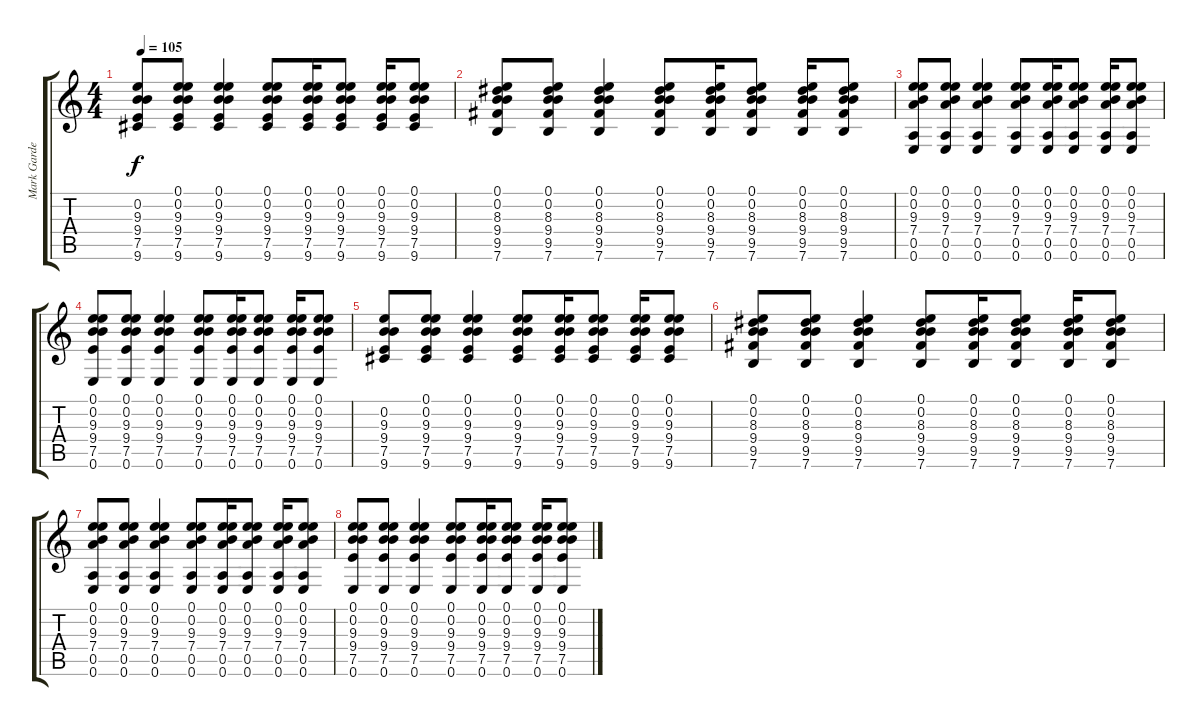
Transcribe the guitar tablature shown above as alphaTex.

\track ("Mark Gardener" "Mark Garde") {instrument acousticguitarsteel}
\staff {score tabs}
\tuning (E4 B3 G3 D3 A2 E2) {hide}
\ts (4 4)
\tempo 105
\clef g2
\ks c
(0.2 9.3 9.4 7.5 9.6).8{dy f} (0.1 0.2 9.3 9.4 7.5 9.6).8 (0.1 0.2 9.3 9.4 7.5 9.6).4 (0.1 0.2 9.3 9.4 7.5 9.6).8 (0.1 0.2 9.3 9.4 7.5 9.6).16 (0.1 0.2 9.3 9.4 7.5 9.6).8 (0.1 0.2 9.3 9.4 7.5 9.6).16 (0.1 0.2 9.3 9.4 7.5 9.6).8 |
(0.1 0.2 8.3 9.4 9.5 7.6).8 (0.1 0.2 8.3 9.4 9.5 7.6).8 (0.1 0.2 8.3 9.4 9.5 7.6).4 (0.1 0.2 8.3 9.4 9.5 7.6).8 (0.1 0.2 8.3 9.4 9.5 7.6).16 (0.1 0.2 8.3 9.4 9.5 7.6).8 (0.1 0.2 8.3 9.4 9.5 7.6).16 (0.1 0.2 8.3 9.4 9.5 7.6).8 |
(0.1 0.2 9.3 7.4 0.5 0.6).8 (0.1 0.2 9.3 7.4 0.5 0.6).8 (0.1 0.2 9.3 7.4 0.5 0.6).4 (0.1 0.2 9.3 7.4 0.5 0.6).8 (0.1 0.2 9.3 7.4 0.5 0.6).16 (0.1 0.2 9.3 7.4 0.5 0.6).8 (0.1 0.2 9.3 7.4 0.5 0.6).16 (0.1 0.2 9.3 7.4 0.5 0.6).8 |
(0.1 0.2 9.3 9.4 7.5 0.6).8 (0.1 0.2 9.3 9.4 7.5 0.6).8 (0.1 0.2 9.3 9.4 7.5 0.6).4 (0.1 0.2 9.3 9.4 7.5 0.6).8 (0.1 0.2 9.3 9.4 7.5 0.6).16 (0.1 0.2 9.3 9.4 7.5 0.6).8 (0.1 0.2 9.3 9.4 7.5 0.6).16 (0.1 0.2 9.3 9.4 7.5 0.6).8 |
(0.2 9.3 9.4 7.5 9.6).8 (0.1 0.2 9.3 9.4 7.5 9.6).8 (0.1 0.2 9.3 9.4 7.5 9.6).4 (0.1 0.2 9.3 9.4 7.5 9.6).8 (0.1 0.2 9.3 9.4 7.5 9.6).16 (0.1 0.2 9.3 9.4 7.5 9.6).8 (0.1 0.2 9.3 9.4 7.5 9.6).16 (0.1 0.2 9.3 9.4 7.5 9.6).8 |
(0.1 0.2 8.3 9.4 9.5 7.6).8 (0.1 0.2 8.3 9.4 9.5 7.6).8 (0.1 0.2 8.3 9.4 9.5 7.6).4 (0.1 0.2 8.3 9.4 9.5 7.6).8 (0.1 0.2 8.3 9.4 9.5 7.6).16 (0.1 0.2 8.3 9.4 9.5 7.6).8 (0.1 0.2 8.3 9.4 9.5 7.6).16 (0.1 0.2 8.3 9.4 9.5 7.6).8 |
(0.1 0.2 9.3 7.4 0.5 0.6).8 (0.1 0.2 9.3 7.4 0.5 0.6).8 (0.1 0.2 9.3 7.4 0.5 0.6).4 (0.1 0.2 9.3 7.4 0.5 0.6).8 (0.1 0.2 9.3 7.4 0.5 0.6).16 (0.1 0.2 9.3 7.4 0.5 0.6).8 (0.1 0.2 9.3 7.4 0.5 0.6).16 (0.1 0.2 9.3 7.4 0.5 0.6).8 |
(0.1 0.2 9.3 9.4 7.5 0.6).8 (0.1 0.2 9.3 9.4 7.5 0.6).8 (0.1 0.2 9.3 9.4 7.5 0.6).4 (0.1 0.2 9.3 9.4 7.5 0.6).8 (0.1 0.2 9.3 9.4 7.5 0.6).16 (0.1 0.2 9.3 9.4 7.5 0.6).8 (0.1 0.2 9.3 9.4 7.5 0.6).16 (0.1 0.2 9.3 9.4 7.5 0.6).8
